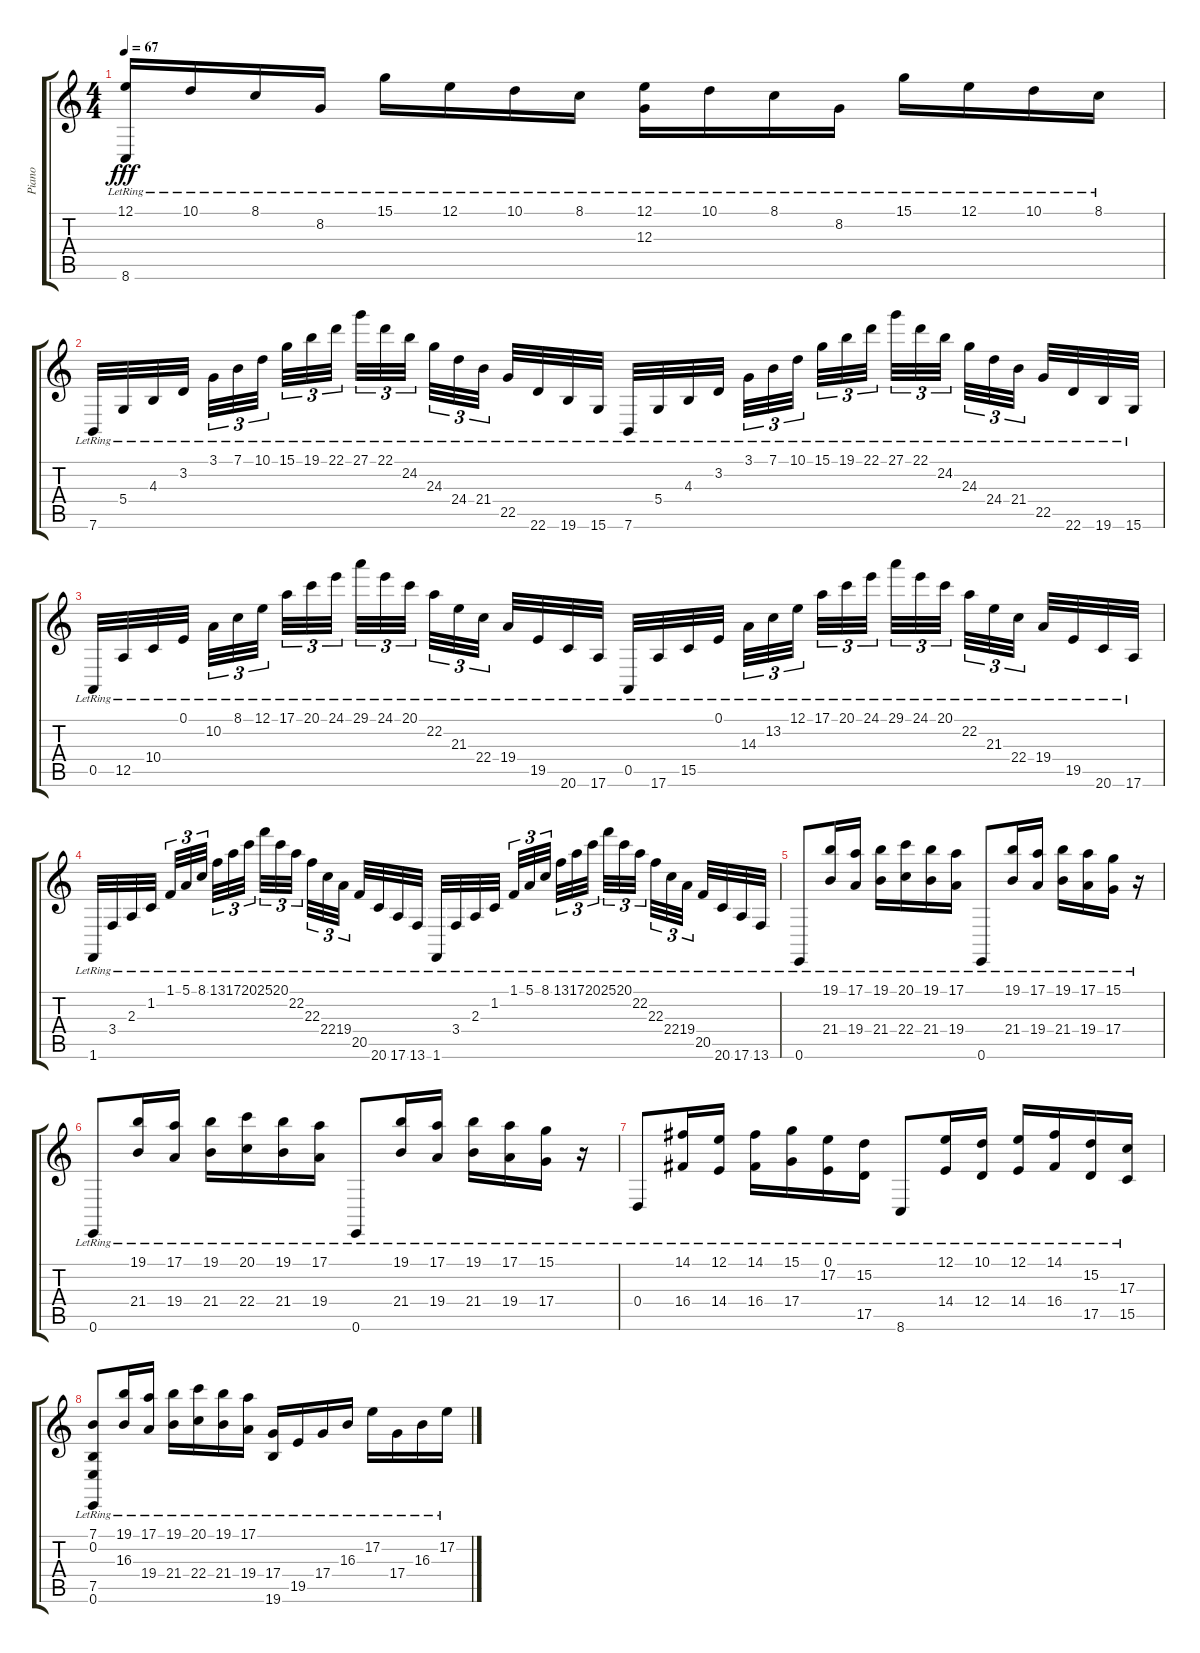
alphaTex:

\track ("Piano" "Piano") {instrument acousticgrandpiano}
\staff {score tabs}
\tuning (E4 B3 G3 D3 A2 E2) {hide}
\ts (4 4)
\tempo 67
\clef g2
\ks c
(12.1{lr} 8.6{lr}).16{dy fff} 10.1{lr}.16 8.1{lr}.16 8.2{lr}.16 15.1{lr}.16 12.1{lr}.16 10.1{lr}.16 8.1{lr}.16 (12.1{lr} 12.3{lr}).16 10.1{lr}.16 8.1{lr}.16 8.2{lr}.16 15.1{lr}.16 12.1{lr}.16 10.1{lr}.16 8.1{lr}.16 |
7.6{lr}.32 5.4{lr}.32 4.3{lr}.32 3.2{lr}.32{beam splitsecondary} 3.1{lr}.32{tu (3 2)} 7.1{lr}.32{tu (3 2)} 10.1{lr}.32{tu (3 2) beam splitsecondary} 15.1{lr}.32{tu (3 2)} 19.1{lr}.32{tu (3 2)} 22.1{lr}.32{tu (3 2)} 27.1{lr}.32{tu (3 2)} 22.1{lr}.32{tu (3 2)} 24.2{lr}.32{tu (3 2) beam splitsecondary} 24.3{lr}.32{tu (3 2)} 24.4{lr}.32{tu (3 2)} 21.4{lr}.32{tu (3 2) beam splitsecondary} 22.5{lr}.32 22.6{lr}.32 19.6{lr}.32 15.6{lr}.32 7.6{lr}.32 5.4{lr}.32 4.3{lr}.32 3.2{lr}.32{beam splitsecondary} 3.1{lr}.32{tu (3 2)} 7.1{lr}.32{tu (3 2)} 10.1{lr}.32{tu (3 2) beam splitsecondary} 15.1{lr}.32{tu (3 2)} 19.1{lr}.32{tu (3 2)} 22.1{lr}.32{tu (3 2)} 27.1{lr}.32{tu (3 2)} 22.1{lr}.32{tu (3 2)} 24.2{lr}.32{tu (3 2) beam splitsecondary} 24.3{lr}.32{tu (3 2)} 24.4{lr}.32{tu (3 2)} 21.4{lr}.32{tu (3 2) beam splitsecondary} 22.5{lr}.32 22.6{lr}.32 19.6{lr}.32 15.6{lr}.32 |
0.5{lr}.32 12.5{lr}.32 10.4{lr}.32 0.1{lr}.32{beam splitsecondary} 10.2{lr}.32{tu (3 2)} 8.1{lr}.32{tu (3 2)} 12.1{lr}.32{tu (3 2) beam splitsecondary} 17.1{lr}.32{tu (3 2)} 20.1{lr}.32{tu (3 2)} 24.1{lr}.32{tu (3 2)} 29.1{lr}.32{tu (3 2)} 24.1{lr}.32{tu (3 2)} 20.1{lr}.32{tu (3 2) beam splitsecondary} 22.2{lr}.32{tu (3 2)} 21.3{lr}.32{tu (3 2)} 22.4{lr}.32{tu (3 2) beam splitsecondary} 19.4{lr}.32 19.5{lr}.32 20.6{lr}.32 17.6{lr}.32 0.5{lr}.32 17.6{lr}.32 15.5{lr}.32 0.1{lr}.32{beam splitsecondary} 14.3{lr}.32{tu (3 2)} 13.2{lr}.32{tu (3 2)} 12.1{lr}.32{tu (3 2) beam splitsecondary} 17.1{lr}.32{tu (3 2)} 20.1{lr}.32{tu (3 2)} 24.1{lr}.32{tu (3 2)} 29.1{lr}.32{tu (3 2)} 24.1{lr}.32{tu (3 2)} 20.1{lr}.32{tu (3 2) beam splitsecondary} 22.2{lr}.32{tu (3 2)} 21.3{lr}.32{tu (3 2)} 22.4{lr}.32{tu (3 2) beam splitsecondary} 19.4{lr}.32 19.5{lr}.32 20.6{lr}.32 17.6{lr}.32 |
1.6{lr}.32 3.4{lr}.32 2.3{lr}.32 1.2{lr}.32{beam splitsecondary} 1.1{lr}.32{tu (3 2)} 5.1{lr}.32{tu (3 2)} 8.1{lr}.32{tu (3 2) beam splitsecondary} 13.1{lr}.32{tu (3 2)} 17.1{lr}.32{tu (3 2)} 20.1{lr}.32{tu (3 2)} 25.1{lr}.32{tu (3 2)} 20.1{lr}.32{tu (3 2)} 22.2{lr}.32{tu (3 2) beam splitsecondary} 22.3{lr}.32{tu (3 2)} 22.4{lr}.32{tu (3 2)} 19.4{lr}.32{tu (3 2) beam splitsecondary} 20.5{lr}.32 20.6{lr}.32 17.6{lr}.32 13.6{lr}.32 1.6{lr}.32 3.4{lr}.32 2.3{lr}.32 1.2{lr}.32{beam splitsecondary} 1.1{lr}.32{tu (3 2)} 5.1{lr}.32{tu (3 2)} 8.1{lr}.32{tu (3 2) beam splitsecondary} 13.1{lr}.32{tu (3 2)} 17.1{lr}.32{tu (3 2)} 20.1{lr}.32{tu (3 2)} 25.1{lr}.32{tu (3 2)} 20.1{lr}.32{tu (3 2)} 22.2{lr}.32{tu (3 2) beam splitsecondary} 22.3{lr}.32{tu (3 2)} 22.4{lr}.32{tu (3 2)} 19.4{lr}.32{tu (3 2) beam splitsecondary} 20.5{lr}.32 20.6{lr}.32 17.6{lr}.32 13.6{lr}.32 |
0.6{lr}.8 (19.1{lr} 21.4{lr}).16 (17.1{lr} 19.4{lr}).16 (19.1{lr} 21.4{lr}).16 (20.1{lr} 22.4{lr}).16 (19.1{lr} 21.4{lr}).16 (17.1{lr} 19.4{lr}).16 0.6{lr}.8 (19.1{lr} 21.4{lr}).16 (17.1{lr} 19.4{lr}).16 (19.1{lr} 21.4{lr}).16 (17.1{lr} 19.4{lr}).16 (15.1{lr} 17.4{lr}).16 r.16 |
0.6{lr}.8 (19.1{lr} 21.4{lr}).16 (17.1{lr} 19.4{lr}).16 (19.1{lr} 21.4{lr}).16 (20.1{lr} 22.4{lr}).16 (19.1{lr} 21.4{lr}).16 (17.1{lr} 19.4{lr}).16 0.6{lr}.8 (19.1{lr} 21.4{lr}).16 (17.1{lr} 19.4{lr}).16 (19.1{lr} 21.4{lr}).16 (17.1{lr} 19.4{lr}).16 (15.1{lr} 17.4{lr}).16 r.16 |
0.4{lr}.8 (14.1{lr} 16.4{lr}).16 (12.1{lr} 14.4{lr}).16 (14.1{lr} 16.4{lr}).16 (15.1{lr} 17.4{lr}).16 (0.1{lr} 17.2{lr}).16 (15.2{lr} 17.5{lr}).16 8.6{lr}.8 (12.1{lr} 14.4{lr}).16 (10.1{lr} 12.4{lr}).16 (12.1{lr} 14.4{lr}).16 (14.1{lr} 16.4{lr}).16 (15.2{lr} 17.5{lr}).16 (17.3{lr} 15.5{lr}).16 |
(7.1{lr} 0.2{lr} 7.5{lr} 0.6{lr}).8 (19.1{lr} 16.3{lr}).16 (17.1{lr} 19.4{lr}).16 (19.1{lr} 21.4{lr}).16 (20.1{lr} 22.4{lr}).16 (19.1{lr} 21.4{lr}).16 (17.1{lr} 19.4{lr}).16 (17.4{lr} 19.6{lr}).16 19.5{lr}.16 17.4{lr}.16 16.3{lr}.16 17.2{lr}.16 17.4{lr}.16 16.3{lr}.16 17.2{lr}.16
